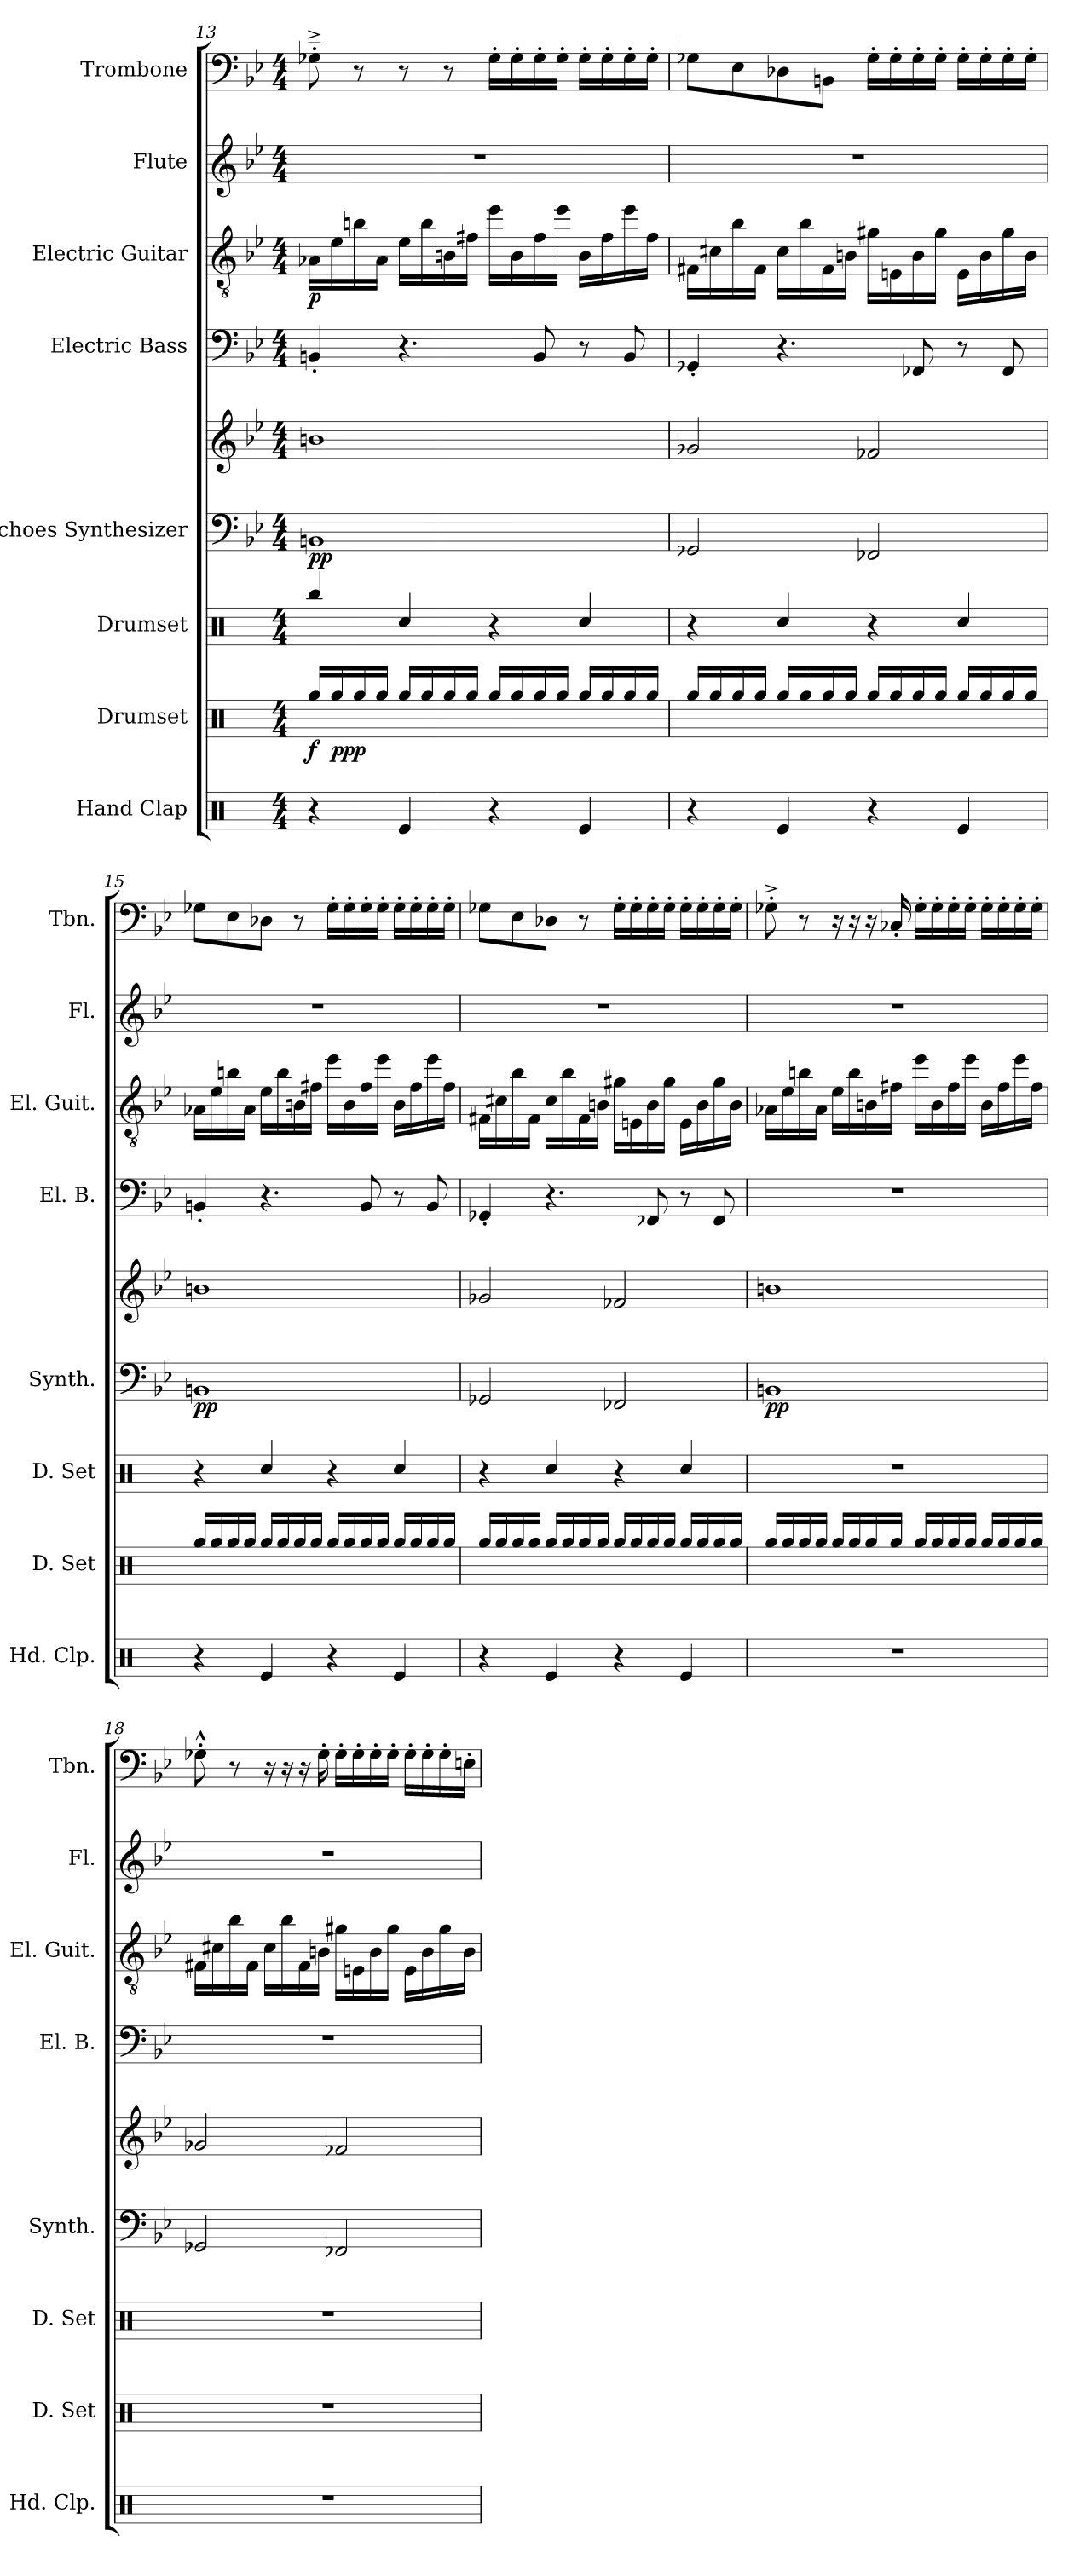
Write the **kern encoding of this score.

**kern	**kern	**dynam	**kern	**kern	**kern	**dynam	**kern	**kern	**dynam	**kern	**kern
*part8	*part7	*part7	*part6	*part5	*part5	*part5	*part4	*part3	*part3	*part2	*part1
*staff9	*staff8	*staff8	*staff7	*staff6	*staff5	*staff5/6	*staff4	*staff3	*staff3	*staff2	*staff1
*I"Hand Clap	*I"Drumset	*	*I"Drumset	*I"Echoes Synthesizer	*	*	*I"Electric Bass	*I"Electric Guitar	*	*I"Flute	*I"Trombone
*I'Hd. Clp.	*I'D. Set	*	*I'D. Set	*I'Synth.	*	*	*I'El. B.	*I'El. Guit.	*	*I'Fl.	*I'Tbn.
!!LO:PB:g=z
*clefX	*clefX	*	*clefX	*clefF4	*clefG2	*	*clefF4	*clefGv2	*	*clefG2	*clefF4
*	*	*	*	*	*	*	*ITrd7c12	*	*	*	*
*k[]	*k[]	*	*k[]	*k[b-e-]	*k[b-e-]	*	*k[b-e-]	*k[b-e-]	*	*k[b-e-]	*k[b-e-]
*M4/4	*M4/4	*	*M4/4	*M4/4	*M4/4	*	*M4/4	*M4/4	*	*M4/4	*M4/4
=13	=13	=13	=13	=13	=13	=13	=13	=13	=13	=13	=13
!	!	!LO:DY:b	!	!	!	!LO:DY:b=2	!	!	!	!	!
!	!	!	!	!	!	!LO:DY:n=1:b	!	!	!LO:DY:b	!	!
4r	16Rgg/LL	f	4Rbb/	1BBn	1bn	p p	4BBBn'/	16A-X\LL	p	1r	8G-X~'^\
!	!	!LO:DY:b	!	!	!	!	!	!	!	!	!
.	16Rgg/	ppp	.	.	.	.	.	16e-\	.	.	.
.	16Rgg/	.	.	.	.	.	.	16bn\	.	.	8r
.	16Rgg/JJ	.	.	.	.	.	.	16A-\JJ	.	.	.
4Re/	16Rgg/LL	.	4Rcc/	.	.	.	4.r	16e-\LL	.	.	8r
.	16Rgg/	.	.	.	.	.	.	16b\	.	.	.
.	16Rgg/	.	.	.	.	.	.	16Bn\	.	.	8r
.	16Rgg/JJ	.	.	.	.	.	.	16f#X\JJ	.	.	.
4r	16Rgg/LL	.	4r	.	.	.	.	16ee-\LL	.	.	16G-'\LL
.	16Rgg/	.	.	.	.	.	.	16B\	.	.	16G-'\
.	16Rgg/	.	.	.	.	.	8BBB/	16f#\	.	.	16G-'\
.	16Rgg/JJ	.	.	.	.	.	.	16ee-\JJ	.	.	16G-'\JJ
4Re/	16Rgg/LL	.	4Rcc/	.	.	.	8r	16B\LL	.	.	16G-'\LL
.	16Rgg/	.	.	.	.	.	.	16f#\	.	.	16G-'\
.	16Rgg/	.	.	.	.	.	8BBB/	16ee-\	.	.	16G-'\
.	16Rgg/JJ	.	.	.	.	.	.	16f#\JJ	.	.	16G-'\JJ
=14	=14	=14	=14	=14	=14	=14	=14	=14	=14	=14	=14
4r	16Rgg/LL	.	4r	2GG-X/	2g-X/	.	4GGG-X'/	16F#X\LL	.	1r	8G-X\L
.	16Rgg/	.	.	.	.	.	.	16c#X\	.	.	.
.	16Rgg/	.	.	.	.	.	.	16b-\	.	.	8E-\
.	16Rgg/JJ	.	.	.	.	.	.	16F#\JJ	.	.	.
4Re/	16Rgg/LL	.	4Rcc/	.	.	.	4.r	16c#\LL	.	.	8D-X\
.	16Rgg/	.	.	.	.	.	.	16b-\	.	.	.
.	16Rgg/	.	.	.	.	.	.	16F#\	.	.	8BBn\J
.	16Rgg/JJ	.	.	.	.	.	.	16Bn\JJ	.	.	.
4r	16Rgg/LL	.	4r	2FF-X/	2f-X/	.	.	16g#X\LL	.	.	16G-'\LL
.	16Rgg/	.	.	.	.	.	.	16En\	.	.	16G-'\
.	16Rgg/	.	.	.	.	.	8FFF-X/	16B\	.	.	16G-'\
.	16Rgg/JJ	.	.	.	.	.	.	16g#\JJ	.	.	16G-'\JJ
4Re/	16Rgg/LL	.	4Rcc/	.	.	.	8r	16E\LL	.	.	16G-'\LL
.	16Rgg/	.	.	.	.	.	.	16B\	.	.	16G-'\
.	16Rgg/	.	.	.	.	.	8FFF-/	16g#\	.	.	16G-'\
.	16Rgg/JJ	.	.	.	.	.	.	16B\JJ	.	.	16G-'\JJ
!!LO:PB:g=z
=15	=15	=15	=15	=15	=15	=15	=15	=15	=15	=15	=15
!	!	!	!	!	!	!LO:DY:b=2	!	!	!	!	!
!	!	!	!	!	!	!LO:DY:n=1:b	!	!	!	!	!
4r	16Rgg/LL	.	4r	1BBn	1bn	p p	4BBBn'/	16A-X\LL	.	1r	8G-X\L
.	16Rgg/	.	.	.	.	.	.	16e-\	.	.	.
.	16Rgg/	.	.	.	.	.	.	16bn\	.	.	8E-\
.	16Rgg/JJ	.	.	.	.	.	.	16A-\JJ	.	.	.
4Re/	16Rgg/LL	.	4Rcc/	.	.	.	4.r	16e-\LL	.	.	8D-X\J
.	16Rgg/	.	.	.	.	.	.	16b\	.	.	.
.	16Rgg/	.	.	.	.	.	.	16Bn\	.	.	8r
.	16Rgg/JJ	.	.	.	.	.	.	16f#X\JJ	.	.	.
4r	16Rgg/LL	.	4r	.	.	.	.	16ee-\LL	.	.	16G-'\LL
.	16Rgg/	.	.	.	.	.	.	16B\	.	.	16G-'\
.	16Rgg/	.	.	.	.	.	8BBB/	16f#\	.	.	16G-'\
.	16Rgg/JJ	.	.	.	.	.	.	16ee-\JJ	.	.	16G-'\JJ
4Re/	16Rgg/LL	.	4Rcc/	.	.	.	8r	16B\LL	.	.	16G-'\LL
.	16Rgg/	.	.	.	.	.	.	16f#\	.	.	16G-'\
.	16Rgg/	.	.	.	.	.	8BBB/	16ee-\	.	.	16G-'\
.	16Rgg/JJ	.	.	.	.	.	.	16f#\JJ	.	.	16G-'\JJ
=16	=16	=16	=16	=16	=16	=16	=16	=16	=16	=16	=16
4r	16Rgg/LL	.	4r	2GG-X/	2g-X/	.	4GGG-X'/	16F#X\LL	.	1r	8G-X\L
.	16Rgg/	.	.	.	.	.	.	16c#X\	.	.	.
.	16Rgg/	.	.	.	.	.	.	16b-\	.	.	8E-\
.	16Rgg/JJ	.	.	.	.	.	.	16F#\JJ	.	.	.
4Re/	16Rgg/LL	.	4Rcc/	.	.	.	4.r	16c#\LL	.	.	8D-X\J
.	16Rgg/	.	.	.	.	.	.	16b-\	.	.	.
.	16Rgg/	.	.	.	.	.	.	16F#\	.	.	8r
.	16Rgg/JJ	.	.	.	.	.	.	16Bn\JJ	.	.	.
4r	16Rgg/LL	.	4r	2FF-X/	2f-X/	.	.	16g#X\LL	.	.	16G-'\LL
.	16Rgg/	.	.	.	.	.	.	16En\	.	.	16G-'\
.	16Rgg/	.	.	.	.	.	8FFF-X/	16B\	.	.	16G-'\
.	16Rgg/JJ	.	.	.	.	.	.	16g#\JJ	.	.	16G-'\JJ
4Re/	16Rgg/LL	.	4Rcc/	.	.	.	8r	16E\LL	.	.	16G-'\LL
.	16Rgg/	.	.	.	.	.	.	16B\	.	.	16G-'\
.	16Rgg/	.	.	.	.	.	8FFF-/	16g#\	.	.	16G-'\
.	16Rgg/JJ	.	.	.	.	.	.	16B\JJ	.	.	16G-'\JJ
!!LO:PB:g=z
=17	=17	=17	=17	=17	=17	=17	=17	=17	=17	=17	=17
!	!	!	!	!	!	!LO:DY:b=2	!	!	!	!	!
!	!	!	!	!	!	!LO:DY:n=1:b	!	!	!	!	!
1r	16Rgg/LL	.	1r	1BBn	1bn	p p	1r	16A-X\LL	.	1r	8G-X'^\
.	16Rgg/	.	.	.	.	.	.	16e-\	.	.	.
.	16Rgg/	.	.	.	.	.	.	16bn\	.	.	8r
.	16Rgg/JJ	.	.	.	.	.	.	16A-\JJ	.	.	.
.	16Rgg/LL	.	.	.	.	.	.	16e-\LL	.	.	16r
.	16Rgg/	.	.	.	.	.	.	16b\	.	.	16r
.	16Rgg/	.	.	.	.	.	.	16Bn\	.	.	16r
.	16Rgg/JJ	.	.	.	.	.	.	16f#X\JJ	.	.	16C-X'/
.	16Rgg/LL	.	.	.	.	.	.	16ee-\LL	.	.	16G-'\LL
.	16Rgg/	.	.	.	.	.	.	16B\	.	.	16G-'\
.	16Rgg/	.	.	.	.	.	.	16f#\	.	.	16G-'\
.	16Rgg/JJ	.	.	.	.	.	.	16ee-\JJ	.	.	16G-'\JJ
.	16Rgg/LL	.	.	.	.	.	.	16B\LL	.	.	16G-'\LL
.	16Rgg/	.	.	.	.	.	.	16f#\	.	.	16G-'\
.	16Rgg/	.	.	.	.	.	.	16ee-\	.	.	16G-'\
.	16Rgg/JJ	.	.	.	.	.	.	16f#\JJ	.	.	16G-'\JJ
=18	=18	=18	=18	=18	=18	=18	=18	=18	=18	=18	=18
1r	1r	.	1r	2GG-X/	2g-X/	.	1r	16F#X\LL	.	1r	8G-X'^^\
.	.	.	.	.	.	.	.	16c#X\	.	.	.
.	.	.	.	.	.	.	.	16b-\	.	.	8r
.	.	.	.	.	.	.	.	16F#\JJ	.	.	.
.	.	.	.	.	.	.	.	16c#\LL	.	.	16r
.	.	.	.	.	.	.	.	16b-\	.	.	16r
.	.	.	.	.	.	.	.	16F#\	.	.	16r
.	.	.	.	.	.	.	.	16Bn\JJ	.	.	16G-'\
.	.	.	.	2FF-X/	2f-X/	.	.	16g#X\LL	.	.	16G-'\LL
.	.	.	.	.	.	.	.	16En\	.	.	16G-'\
.	.	.	.	.	.	.	.	16B\	.	.	16G-'\
.	.	.	.	.	.	.	.	16g#\JJ	.	.	16G-'\JJ
.	.	.	.	.	.	.	.	16E\LL	.	.	16G-'\LL
.	.	.	.	.	.	.	.	16B\	.	.	16G-'\
.	.	.	.	.	.	.	.	16g#\	.	.	16G-'\
.	.	.	.	.	.	.	.	16B\JJ	.	.	16En'\JJ
=	=	=	=	=	=	=	=	=	=	=	=
*-	*-	*-	*-	*-	*-	*-	*-	*-	*-	*-	*-
